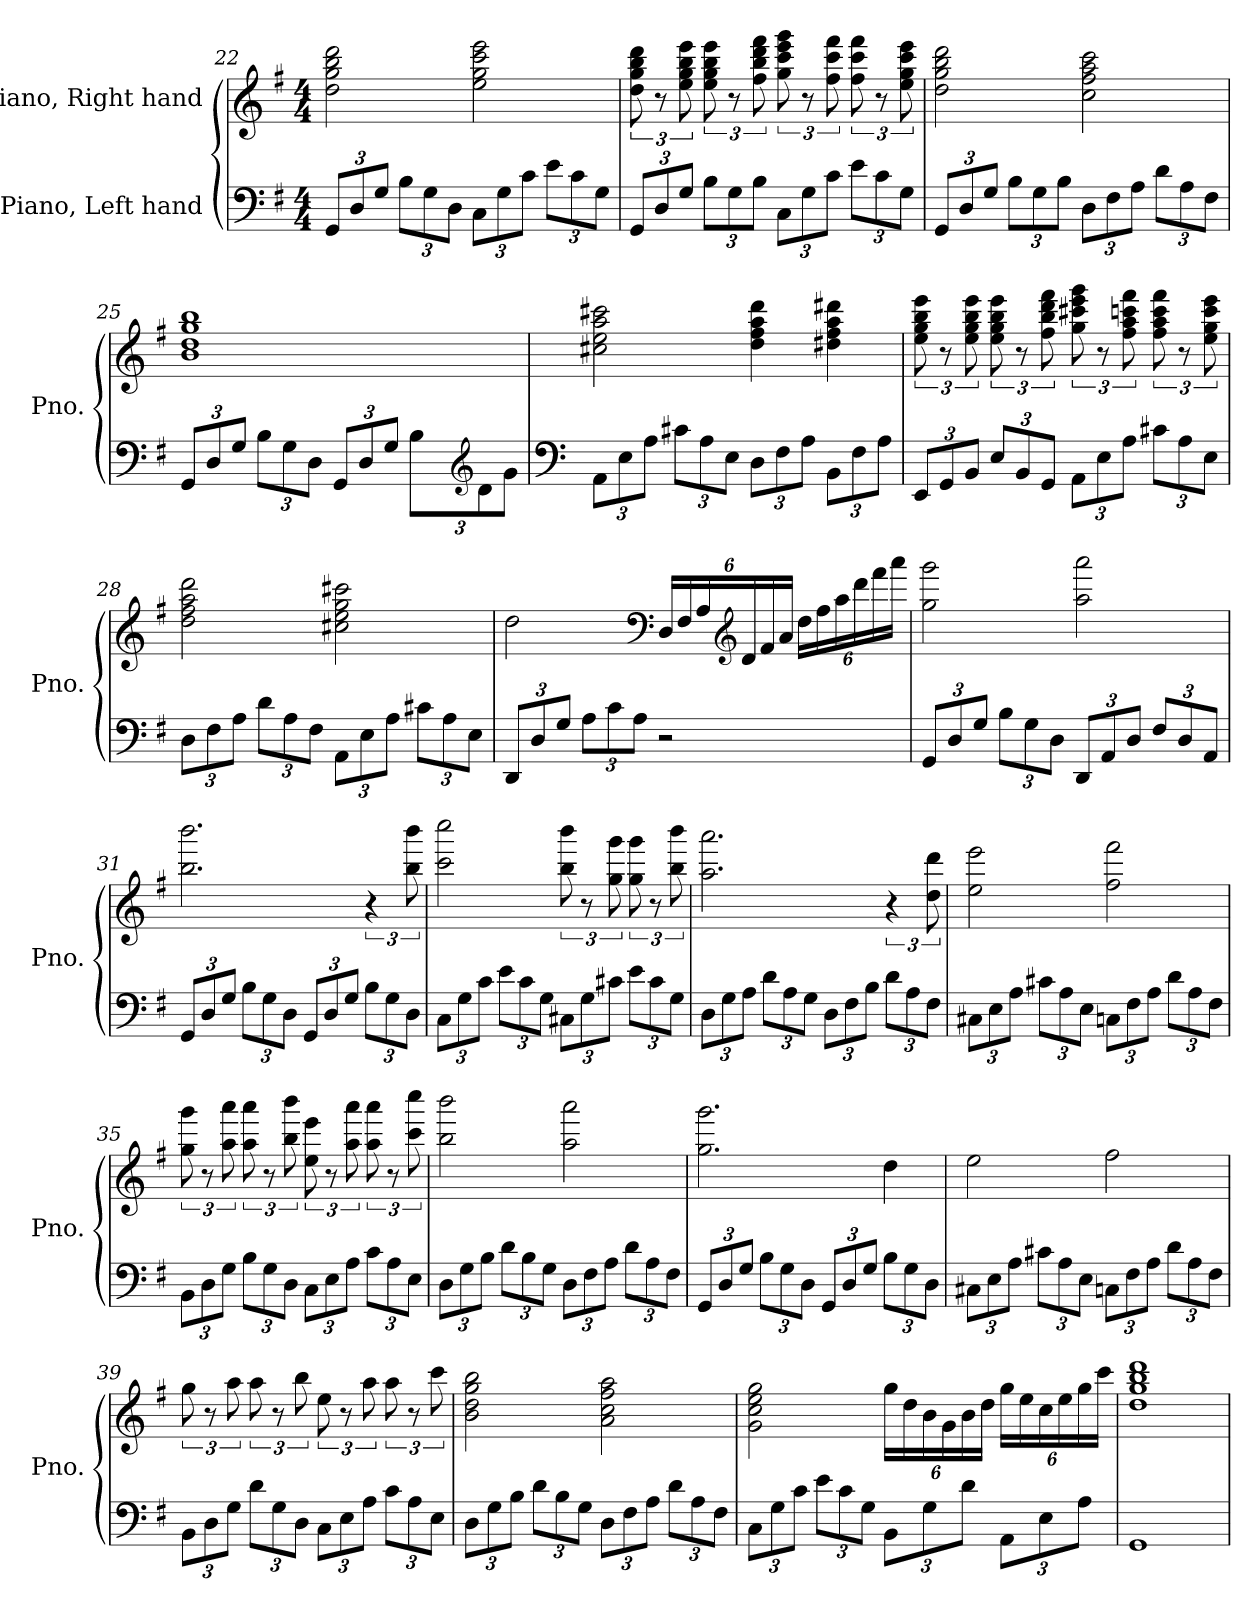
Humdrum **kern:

**kern	**kern
*part2	*part1
*staff2	*staff1
*I"Piano, Left hand	*I"Piano, Right hand
*I'Pno.	*I'Pno.
*clefF4	*clefG2
*k[f#]	*k[f#]
*M4/4	*M4/4
*Xbrackettup	*
=22	=22
12GG/L	2dd\ 2gg\ 2bb\ 2ddd\
12D/	.
12G/J	.
12B\L	.
12G\	.
12D\J	.
12C\L	2ee\ 2gg\ 2ccc\ 2eee\
12G\	.
12c\J	.
12e\L	.
12c\	.
12G\J	.
!!LO:LB:g=z
=23	=23
12GG/L	12dd\ 12gg\ 12bb\ 12ddd\
12D/	12r
12G/J	12ee\ 12gg\ 12bb\ 12eee\
12B\L	12ee\ 12gg\ 12bb\ 12eee\
12G\	12r
12B\J	12ff#\ 12bb\ 12ddd\ 12fff#\
12C\L	12gg\ 12ccc\ 12eee\ 12ggg\
12G\	12r
12c\J	12ff#\ 12ccc\ 12fff#\
12e\L	12ff#\ 12ccc\ 12fff#\
12c\	12r
12G\J	12ee\ 12gg\ 12ccc\ 12eee\
=24	=24
12GG/L	2dd\ 2gg\ 2bb\ 2ddd\
12D/	.
12G/J	.
12B\L	.
12G\	.
12B\J	.
12D\L	2cc\ 2ff#\ 2aa\ 2ccc\
12F#\	.
12A\J	.
12d\L	.
12A\	.
12F#\J	.
=25	=25
12GG/L	1b 1dd 1gg 1bb
12D/	.
12G/J	.
12B\L	.
12G\	.
12D\J	.
12GG/L	.
12D/	.
12G/J	.
12B\L	.
*clefG2	*
12d\	.
12g\J	.
!!LO:LB:g=z
=26	=26
*clefF4	*
12AA\L	2cc#X\ 2ee\ 2aa\ 2ccc#X\
12E\	.
12A\J	.
12c#X\L	.
12A\	.
12E\J	.
12D\L	4dd\ 4ff#\ 4aa\ 4ddd\
12F#\	.
12A\J	.
12BB\L	4dd#X\ 4ff#\ 4aa\ 4ddd#X\
12F#\	.
12A\J	.
=27	=27
12EE/L	12ee\ 12gg\ 12bb\ 12eee\
12GG/	12r
12BB/J	12ee\ 12gg\ 12bb\ 12eee\
12E/L	12ee\ 12gg\ 12bb\ 12eee\
12BB/	12r
12GG/J	12ff#\ 12bb\ 12ddd\ 12fff#\
12AA\L	12gg\ 12ccc#X\ 12eee\ 12ggg\
12E\	12r
12A\J	12ff#\ 12aa\ 12cccn\ 12fff#\
12c#X\L	12ff#\ 12aa\ 12ccc\ 12fff#\
12A\	12r
12E\J	12ee\ 12gg\ 12ccc\ 12eee\
=28	=28
12D\L	2dd\ 2ff#\ 2aa\ 2ddd\
12F#\	.
12A\J	.
12d\L	.
12A\	.
12F#\J	.
12AA\L	2cc#X\ 2ee\ 2gg\ 2ccc#X\
12E\	.
12A\J	.
12c#X\L	.
12A\	.
12E\J	.
!!LO:LB:g=z
=29	=29
12DD/L	2dd\
12D/	.
12G/J	.
12A\L	.
12c\	.
12A\J	.
*	*clefF4
*	*Xbrackettup
2r	24D/LL
.	24F#/
.	24A/
*	*clefG2
.	24d/
.	24f#/
.	24a/JJ
.	24dd\LL
.	24ff#\
.	24aa\
.	24ddd\
.	24fff#\
.	24aaa\JJ
=30	=30
12GG/L	2gg\ 2ggg\
12D/	.
12G/J	.
12B\L	.
12G\	.
12D\J	.
12DD/L	2aa\ 2aaa\
12AA/	.
12D/J	.
12F#/L	.
12D/	.
12AA/J	.
!!LO:LB:g=z
=31	=31
12GG/L	2.bb\ 2.bbb\
12D/	.
12G/J	.
12B\L	.
12G\	.
12D\J	.
12GG/L	.
12D/	.
12G/J	.
*	*brackettup
12B\L	6r
12G\	.
12D\J	12bb\ 12bbb\
=32	=32
12C\L	2ccc\ 2cccc\
12G\	.
12c\J	.
12e\L	.
12c\	.
12G\J	.
12C#X\L	12bb\ 12bbb\
12G\	12r
12c#X\J	12gg\ 12ggg\
12e\L	12gg\ 12ggg\
12c#\	12r
12G\J	12bb\ 12bbb\
=33	=33
12D\L	2.aa\ 2.aaa\
12G\	.
12A\J	.
12d\L	.
12A\	.
12G\J	.
12D\L	.
12F#\	.
12B\J	.
12d\L	6r
12A\	.
12F#\J	12dd\ 12ddd\
!!LO:LB:g=z
=34	=34
12C#X\L	2ee\ 2eee\
12E\	.
12A\J	.
12c#X\L	.
12A\	.
12E\J	.
12Cn\L	2ff#\ 2fff#\
12F#\	.
12A\J	.
12d\L	.
12A\	.
12F#\J	.
=35	=35
12BB\L	12gg\ 12ggg\
12D\	12r
12G\J	12aa\ 12aaa\
12B\L	12aa\ 12aaa\
12G\	12r
12D\J	12bb\ 12bbb\
12C\L	12ee\ 12eee\
12E\	12r
12A\J	12aa\ 12aaa\
12c\L	12aa\ 12aaa\
12A\	12r
12E\J	12ccc\ 12cccc\
=36	=36
12D\L	2bb\ 2bbb\
12G\	.
12B\J	.
12d\L	.
12B\	.
12G\J	.
12D\L	2aa\ 2aaa\
12F#\	.
12A\J	.
12d\L	.
12A\	.
12F#\J	.
!!LO:PB:g=z
=37	=37
12GG/L	2.gg\ 2.ggg\
12D/	.
12G/J	.
12B\L	.
12G\	.
12D\J	.
12GG/L	.
12D/	.
12G/J	.
12B\L	4dd\
12G\	.
12D\J	.
=38	=38
12C#X\L	2ee\
12E\	.
12A\J	.
12c#X\L	.
12A\	.
12E\J	.
12Cn\L	2ff#\
12F#\	.
12A\J	.
12d\L	.
12A\	.
12F#\J	.
=39	=39
12BB\L	12gg\
12D\	12r
12G\J	12aa\
12d\L	12aa\
12G\	12r
12D\J	12bb\
12C\L	12ee\
12E\	12r
12A\J	12aa\
12c\L	12aa\
12A\	12r
12E\J	12ccc\
!!LO:LB:g=z
=40	=40
12D\L	2b\ 2dd\ 2gg\ 2bb\
12G\	.
12B\J	.
12d\L	.
12B\	.
12G\J	.
12D\L	2a\ 2cc\ 2ff#\ 2aa\
12F#\	.
12A\J	.
12d\L	.
12A\	.
12F#\J	.
=41	=41
12C\L	2g\ 2cc\ 2ee\ 2gg\
12G\	.
12c\J	.
12e\L	.
12c\	.
12G\J	.
*	*Xbrackettup
12BB\L	24gg\LL
.	24dd\
12G\	24b\
.	24g\
12d\J	24b\
.	24dd\JJ
12AA\L	24gg\LL
.	24ee\
12E\	24cc\
.	24ee\
12A\J	24gg\
.	24ccc\JJ
=42	=42
1GG	1dd 1gg 1bb 1ddd
=	=
*-	*-
